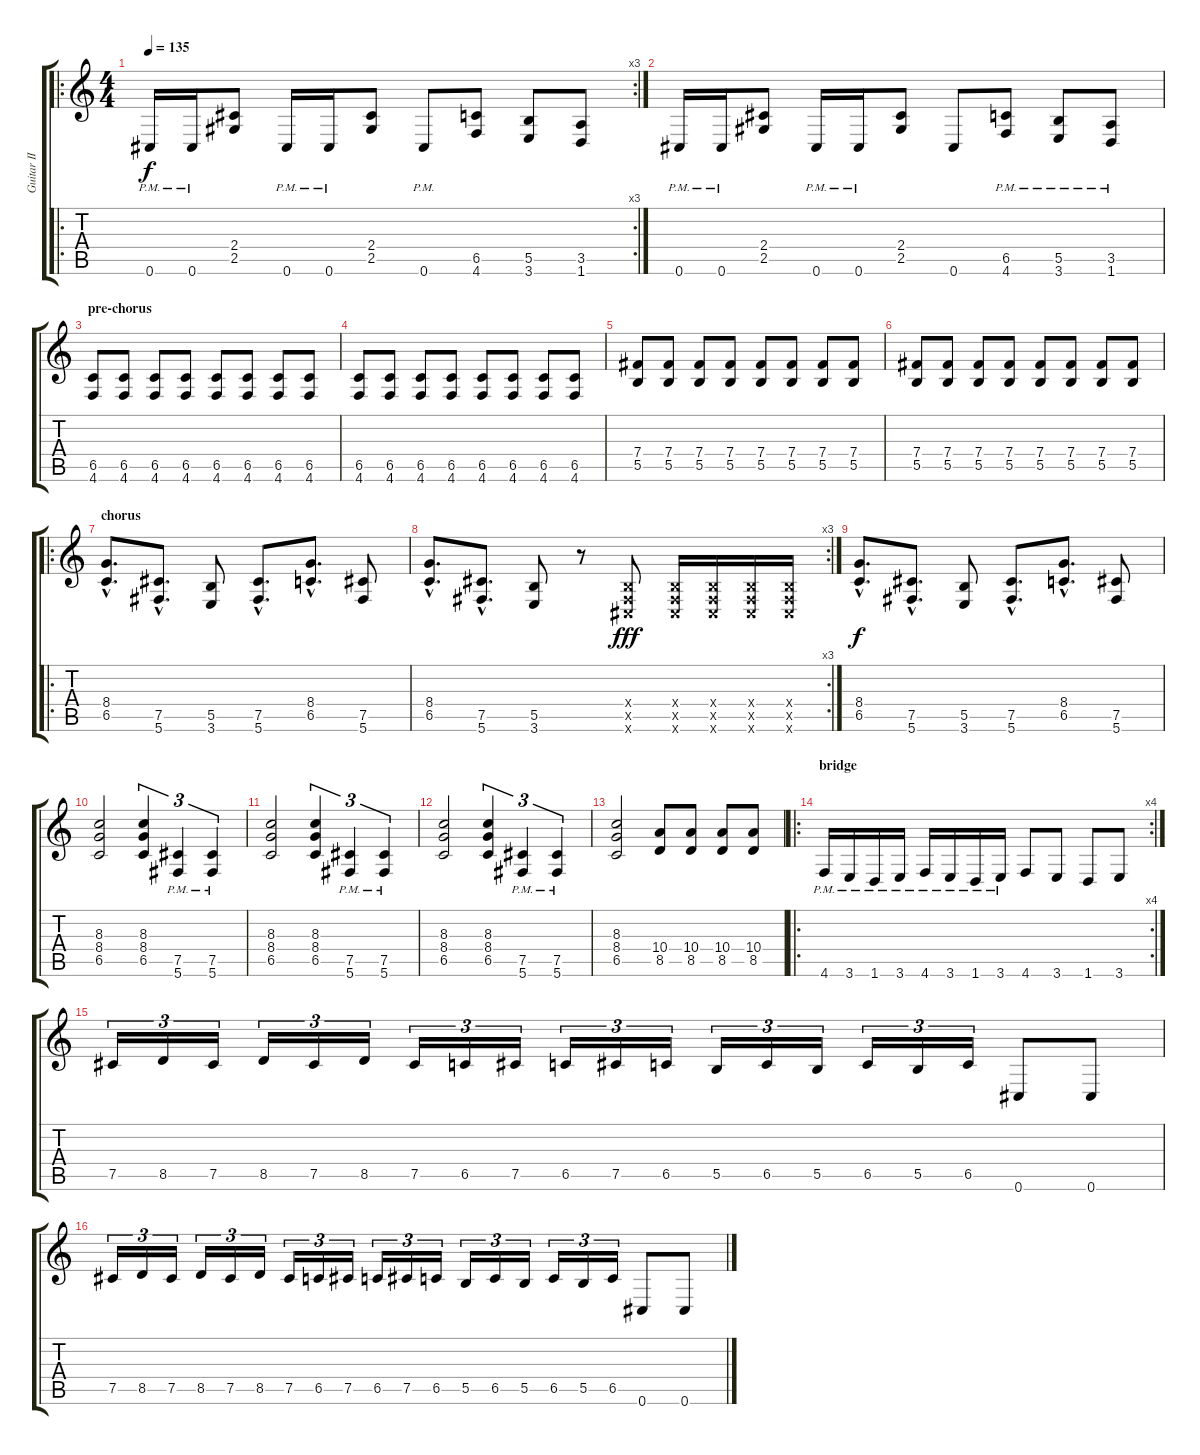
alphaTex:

\track ("Guitar II" "Guitar II") {instrument distortionguitar}
\staff {score tabs}
\tuning (Db4 Ab3 E3 B2 Gb2 Db2) {hide}
\ro
\rc 3
\ts (4 4)
\tempo 135
\clef g2
\ks c
0.6{pm}.16{dy f} 0.6{pm}.16 (2.4 2.5).8 0.6{pm}.16 0.6{pm}.16 (2.4 2.5).8 0.6{pm}.8 (6.5 4.6).8 (5.5 3.6).8 (3.5 1.6).8 |
0.6{pm}.16 0.6{pm}.16 (2.4 2.5).8 0.6{pm}.16 0.6{pm}.16 (2.4 2.5).8 0.6.8 (6.5{pm} 4.6{pm}).8 (5.5{pm} 3.6{pm}).8 (3.5{pm} 1.6{pm}).8 |
\section ("" "pre-chorus")
(6.5 4.6).8 (6.5 4.6).8 (6.5 4.6).8 (6.5 4.6).8 (6.5 4.6).8 (6.5 4.6).8 (6.5 4.6).8 (6.5 4.6).8 |
(6.5 4.6).8 (6.5 4.6).8 (6.5 4.6).8 (6.5 4.6).8 (6.5 4.6).8 (6.5 4.6).8 (6.5 4.6).8 (6.5 4.6).8 |
(7.4 5.5).8 (7.4 5.5).8 (7.4 5.5).8 (7.4 5.5).8 (7.4 5.5).8 (7.4 5.5).8 (7.4 5.5).8 (7.4 5.5).8 |
(7.4 5.5).8 (7.4 5.5).8 (7.4 5.5).8 (7.4 5.5).8 (7.4 5.5).8 (7.4 5.5).8 (7.4 5.5).8 (7.4 5.5).8 |
\ro
\section ("" "chorus")
(8.4{hac} 6.5{hac}).8{d} (7.5{hac} 5.6{hac}).8{d} (5.5 3.6).8 (7.5{hac} 5.6{hac}).8{d} (8.4{hac} 6.5{hac}).8{d} (7.5 5.6).8 |
\rc 3
(8.4{hac} 6.5{hac}).8{d} (7.5{hac} 5.6{hac}).8{d} (5.5 3.6).8 r.8 (0.4{x} 0.5{x} 0.6{x}).8{dy fff} (0.4{x} 0.5{x} 0.6{x}).16 (0.4{x} 0.5{x} 0.6{x}).16 (0.4{x} 0.5{x} 0.6{x}).16 (0.4{x} 0.5{x} 0.6{x}).16 |
(8.4{hac} 6.5{hac}).8{d dy f} (7.5{hac} 5.6{hac}).8{d} (5.5 3.6).8 (7.5{hac} 5.6{hac}).8{d} (8.4{hac} 6.5{hac}).8{d} (7.5 5.6).8 |
(8.3 8.4 6.5).2 (8.3 8.4 6.5).4{tu (3 2)} (7.5{pm} 5.6{pm}).4{tu (3 2)} (7.5{pm} 5.6{pm}).4{tu (3 2)} |
(8.3 8.4 6.5).2 (8.3 8.4 6.5).4{tu (3 2)} (7.5{pm} 5.6{pm}).4{tu (3 2)} (7.5{pm} 5.6{pm}).4{tu (3 2)} |
(8.3 8.4 6.5).2 (8.3 8.4 6.5).4{tu (3 2)} (7.5{pm} 5.6{pm}).4{tu (3 2)} (7.5{pm} 5.6{pm}).4{tu (3 2)} |
(8.3 8.4 6.5).2 (10.4 8.5).8 (10.4 8.5).8 (10.4 8.5).8 (10.4 8.5).8 |
\ro
\rc 4
\section ("" "bridge")
4.6{pm}.16 3.6{pm}.16 1.6{pm}.16 3.6{pm}.16 4.6{pm}.16 3.6{pm}.16 1.6{pm}.16 3.6{pm}.16 4.6.8 3.6.8 1.6.8 3.6.8 |
7.5.16{tu (3 2)} 8.5.16{tu (3 2)} 7.5.16{tu (3 2)} 8.5.16{tu (3 2)} 7.5.16{tu (3 2)} 8.5.16{tu (3 2)} 7.5.16{tu (3 2)} 6.5.16{tu (3 2)} 7.5.16{tu (3 2)} 6.5.16{tu (3 2)} 7.5.16{tu (3 2)} 6.5.16{tu (3 2)} 5.5.16{tu (3 2)} 6.5.16{tu (3 2)} 5.5.16{tu (3 2)} 6.5.16{tu (3 2)} 5.5.16{tu (3 2)} 6.5.16{tu (3 2)} 0.6.8 0.6.8 |
7.5.16{tu (3 2)} 8.5.16{tu (3 2)} 7.5.16{tu (3 2)} 8.5.16{tu (3 2)} 7.5.16{tu (3 2)} 8.5.16{tu (3 2)} 7.5.16{tu (3 2)} 6.5.16{tu (3 2)} 7.5.16{tu (3 2)} 6.5.16{tu (3 2)} 7.5.16{tu (3 2)} 6.5.16{tu (3 2)} 5.5.16{tu (3 2)} 6.5.16{tu (3 2)} 5.5.16{tu (3 2)} 6.5.16{tu (3 2)} 5.5.16{tu (3 2)} 6.5.16{tu (3 2)} 0.6.8 0.6.8
